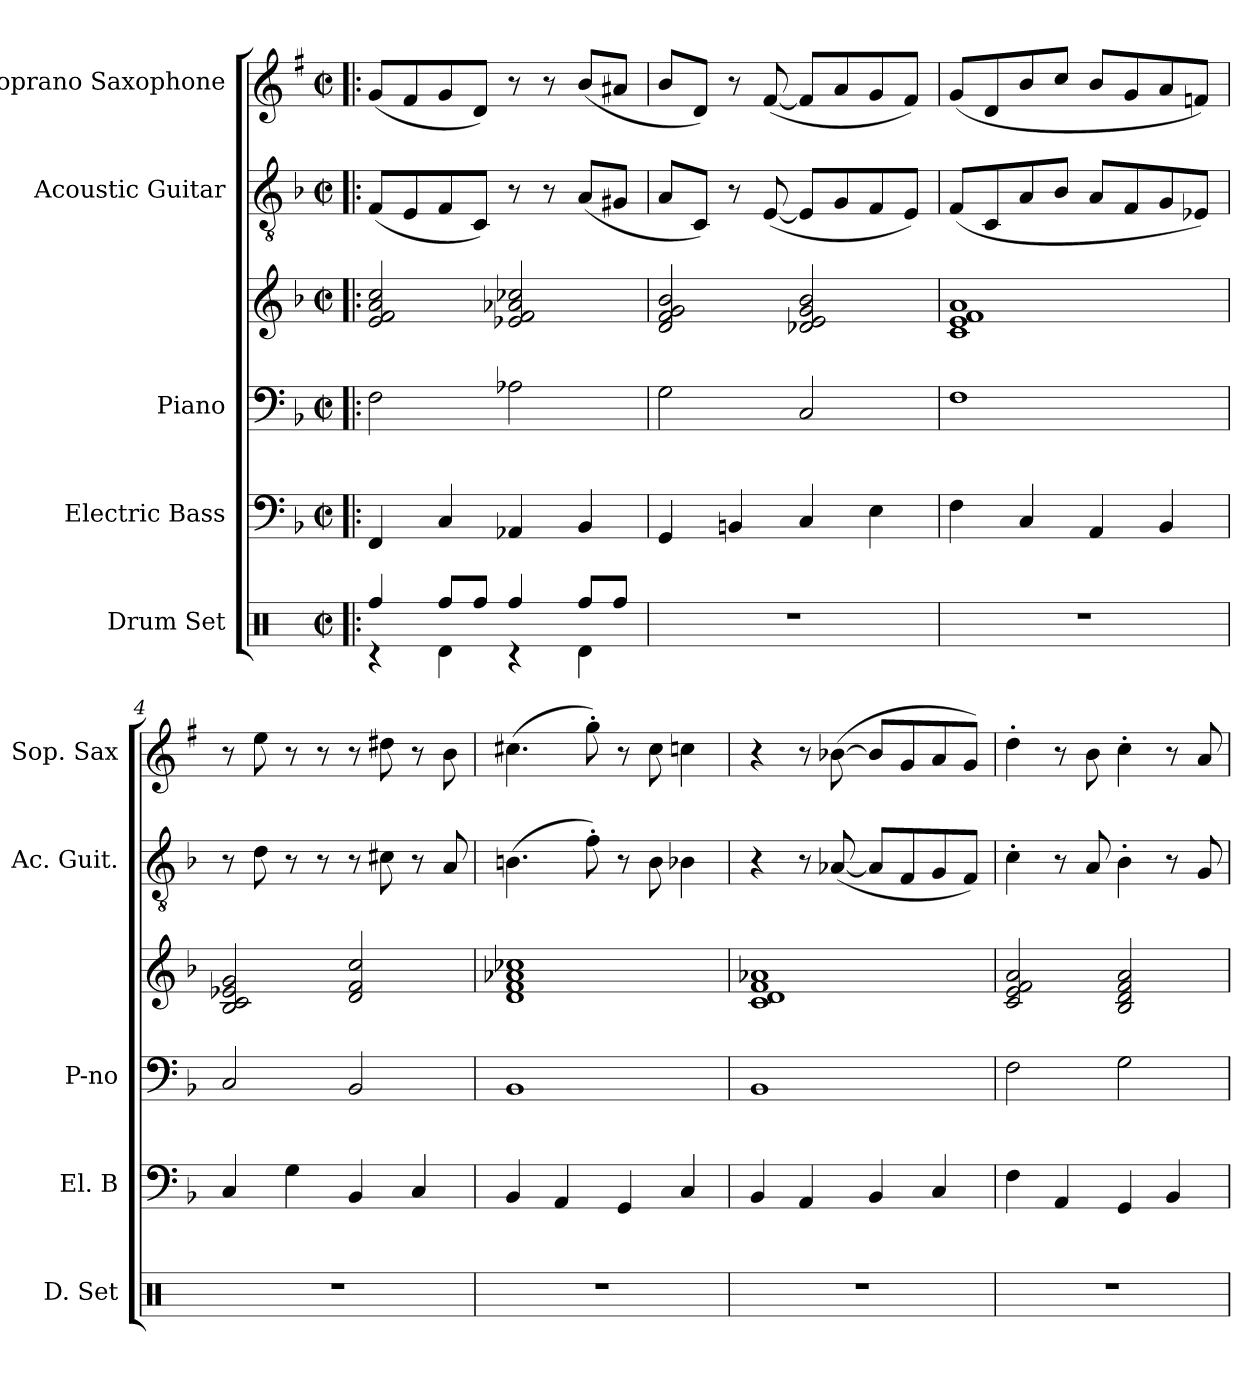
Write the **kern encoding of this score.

**kern	**kern	**kern	**kern	**kern	**kern
*part5	*part4	*part3	*part3	*part2	*part1
*staff6	*staff5	*staff4	*staff3	*staff2	*staff1
*I"Drum Set	*I"Electric Bass	*I"Piano	*	*I"Acoustic Guitar	*I"Soprano Saxophone
*I'D. Set	*I'El. B	*I'P-no	*	*I'Ac. Guit.	*I'Sop. Sax
*clefX	*clefF4	*clefF4	*clefG2	*clefGv2	*clefG2
*	*ITrd7c12	*	*	*	*ITrd1c2
*k[]	*k[b-]	*k[b-]	*k[b-]	*k[b-]	*k[b-]
*M2/2	*M2/2	*M2/2	*M2/2	*M2/2	*M2/2
*met(c|)	*met(c|)	*met(c|)	*met(c|)	*met(c|)	*met(c|)
*MM200	*MM200	*MM200	*MM200	*MM200	*MM200
=1!|:	=1!|:	=1!|:	=1!|:	=1!|:	=1!|:
*^	*	*	*	*	*
4Rff/	4r	4FFF/	2F\	2e/ 2f/ 2a/ 2cc/	(<8F/L	(<8f/L
.	.	.	.	.	8E/	8e/
8Rff/L	4Rd\	4CC/	.	.	8F/	8f/
8Rff/J	.	.	.	.	8C/J)	8c/J)
4Rff/	4r	4AAA-X/	2A-X\	2e-X/ 2f/ 2a-X/ 2cc-X/	8r	8r
.	.	.	.	.	8r	8r
8Rff/L	4Rd\	4BBB-/	.	.	(<8A/L	(<8a/L
8Rff/J	.	.	.	.	8G#X/J	8g#X/J
*v	*v	*	*	*	*	*
=2	=2	=2	=2	=2	=2
1r	4GGG/	2G\	2d/ 2f/ 2g/ 2b-/	8A/L	8a/L
.	.	.	.	8C/J)	8c/J)
.	4BBBn/	.	.	8r	8r
.	.	.	.	(<[8E/	(<[8e/
.	4CC/	2C/	2d-X/ 2e/ 2g/ 2b-/	8E/L]	8e/L]
.	.	.	.	8G/	8g/
.	4EE\	.	.	8F/	8f/
.	.	.	.	8E/J)	8e/J)
=3	=3	=3	=3	=3	=3
1r	4FF\	1F	1c 1e 1f 1a	(<8F/L	(<8f/L
.	.	.	.	8C/	8c/
.	4CC/	.	.	8A/	8a/
.	.	.	.	8B-/J	8b-/J
.	4AAA/	.	.	8A/L	8a/L
.	.	.	.	8F/	8f/
.	4BBB-/	.	.	8G/	8g/
.	.	.	.	8E-X/J)	8e-X/J)
!!LO:LB:g=z
=4	=4	=4	=4	=4	=4
1r	4CC/	2C/	2B-/ 2c/ 2e-X/ 2g/	8r	8r
.	.	.	.	8d\	8dd\
.	4GG\	.	.	8r	8r
.	.	.	.	8r	8r
.	4BBB-/	2BB-/	2d/ 2f/ 2cc/	8r	8r
.	.	.	.	8c#X\	8cc#X\
.	4CC/	.	.	8r	8r
.	.	.	.	8A/	8a\
=5	=5	=5	=5	=5	=5
1r	4BBB-/	1BB-	1d 1f 1a-X 1cc-X	(>4.Bn\	(>4.bn\
.	4AAA/	.	.	.	.
.	.	.	.	8f'\)	8ff'\)
.	4GGG/	.	.	8r	8r
.	.	.	.	8B\	8b\
.	4CC/	.	.	4B-X\	4b-X\
=6	=6	=6	=6	=6	=6
1r	4BBB-/	1BB-	1c 1d 1f 1a-X	4r	4r
.	4AAA/	.	.	8r	8r
.	.	.	.	(<[8A-X/	(>[8a-X\
.	4BBB-/	.	.	8A-/L]	8a-/L]
.	.	.	.	8F/	8f/
.	4CC/	.	.	8G/	8g/
.	.	.	.	8F/J)	8f/J)
=7	=7	=7	=7	=7	=7
1r	4FF\	2F\	2c/ 2e/ 2f/ 2a/	4c'\	4cc'\
.	4AAA/	.	.	8r	8r
.	.	.	.	8A/	8a\
.	4GGG/	2G\	2B-/ 2d/ 2f/ 2a/	4B-'\	4b-'\
.	4BBB-/	.	.	8r	8r
.	.	.	.	8G/	8g/
=	=	=	=	=	=
*-	*-	*-	*-	*-	*-
